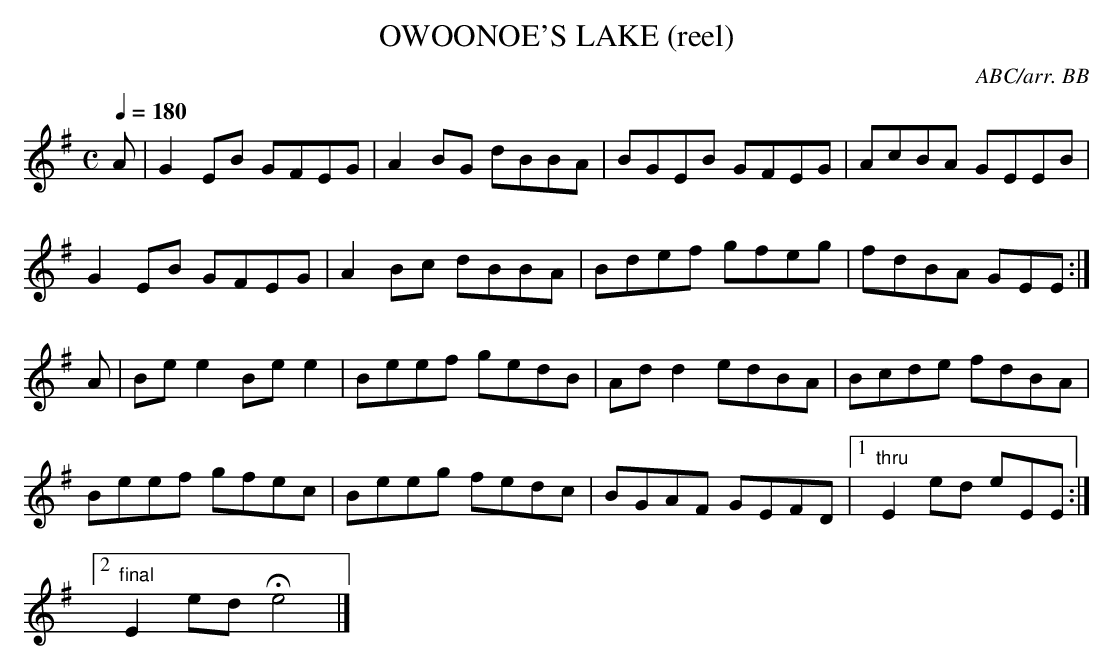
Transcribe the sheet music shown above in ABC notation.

X:1
T:OWOONOE'S LAKE (reel)
C:ABC/arr. BB
L:1/8
M:C
K:Em
Q:1/4=180
A|G2EB GFEG|A2BG dBBA|BGEB GFEG|AcBA GEEB|
G2EB GFEG|A2Bc dBBA|Bdef gfeg|fdBA GEE :|
A|Bee2 Bee2|Beef gedB|Add2 edBA|Bcde fdBA|
Beef gfec|Beeg fedc|BGAF GEFD|1 "thru"E2ed eEE :|
[2 "final"E2ed He4|]
